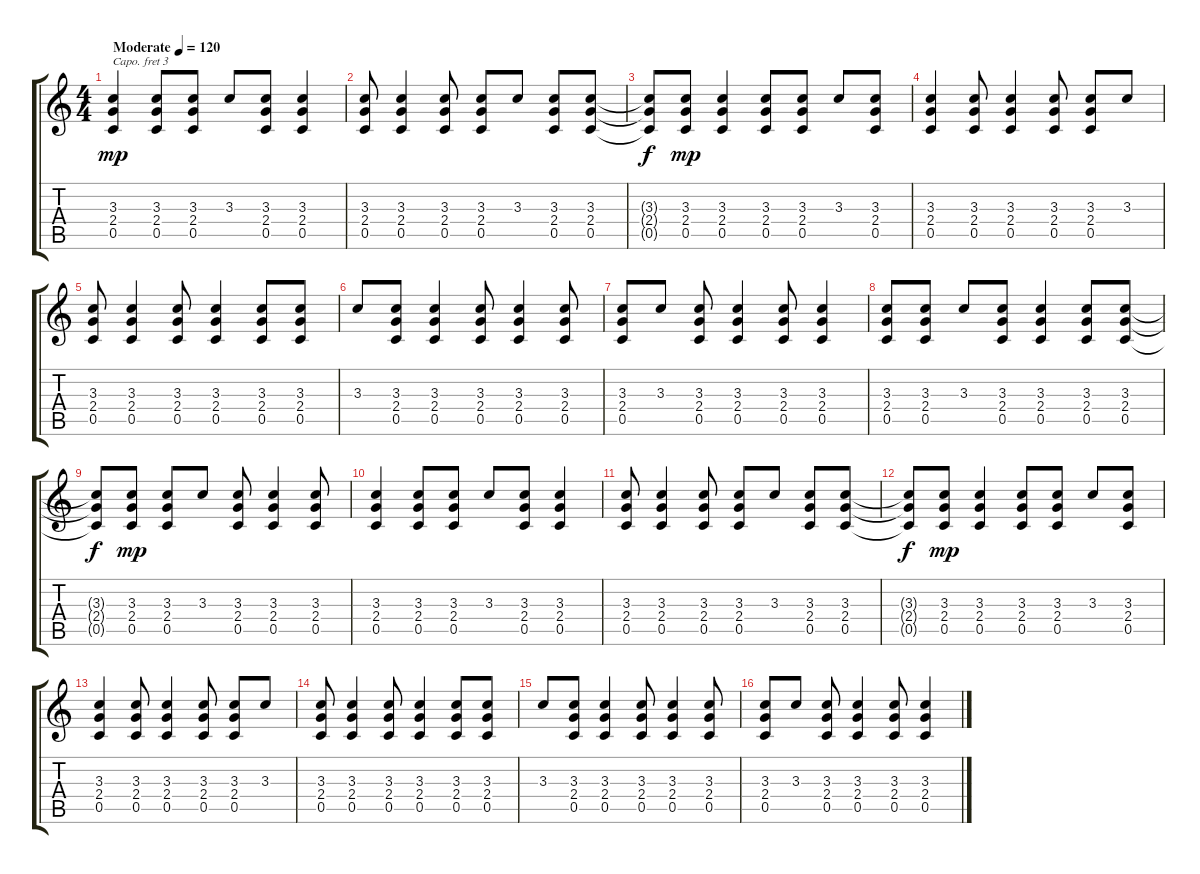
\track "" {instrument acousticguitarnylon}
\staff {score tabs}
\capo 3
\tuning (E4 B3 Gb3 D3 A2 E2) {hide}
\ts (4 4)
\tempo (120 "Moderate")
\clef g2
\ks c
(3.3 2.4 0.5).4{dy mp instrument acousticguitarnylon} (3.3 2.4 0.5).8 (3.3 2.4 0.5).8 3.3.8 (3.3 2.4 0.5).8 (3.3 2.4 0.5).4 |
(3.3 2.4 0.5).8 (3.3 2.4 0.5).4 (3.3 2.4 0.5).8 (3.3 2.4 0.5).8 3.3.8 (3.3 2.4 0.5).8 (3.3 2.4 0.5).8 |
(3.3{t} 2.4{t} 0.5{t}).8{dy f} (3.3 2.4 0.5).8{dy mp} (3.3 2.4 0.5).4 (3.3 2.4 0.5).8 (3.3 2.4 0.5).8 3.3.8 (3.3 2.4 0.5).8 |
(3.3 2.4 0.5).4 (3.3 2.4 0.5).8 (3.3 2.4 0.5).4 (3.3 2.4 0.5).8 (3.3 2.4 0.5).8 3.3.8 |
(3.3 2.4 0.5).8 (3.3 2.4 0.5).4 (3.3 2.4 0.5).8 (3.3 2.4 0.5).4 (3.3 2.4 0.5).8 (3.3 2.4 0.5).8 |
3.3.8 (3.3 2.4 0.5).8 (3.3 2.4 0.5).4 (3.3 2.4 0.5).8 (3.3 2.4 0.5).4 (3.3 2.4 0.5).8 |
(3.3 2.4 0.5).8 3.3.8 (3.3 2.4 0.5).8 (3.3 2.4 0.5).4 (3.3 2.4 0.5).8 (3.3 2.4 0.5).4 |
(3.3 2.4 0.5).8 (3.3 2.4 0.5).8 3.3.8 (3.3 2.4 0.5).8 (3.3 2.4 0.5).4 (3.3 2.4 0.5).8 (3.3 2.4 0.5).8 |
(3.3{t} 2.4{t} 0.5{t}).8{dy f} (3.3 2.4 0.5).8{dy mp} (3.3 2.4 0.5).8 3.3.8 (3.3 2.4 0.5).8 (3.3 2.4 0.5).4 (3.3 2.4 0.5).8 |
(3.3 2.4 0.5).4 (3.3 2.4 0.5).8 (3.3 2.4 0.5).8 3.3.8 (3.3 2.4 0.5).8 (3.3 2.4 0.5).4 |
(3.3 2.4 0.5).8 (3.3 2.4 0.5).4 (3.3 2.4 0.5).8 (3.3 2.4 0.5).8 3.3.8 (3.3 2.4 0.5).8 (3.3 2.4 0.5).8 |
(3.3{t} 2.4{t} 0.5{t}).8{dy f} (3.3 2.4 0.5).8{dy mp} (3.3 2.4 0.5).4 (3.3 2.4 0.5).8 (3.3 2.4 0.5).8 3.3.8 (3.3 2.4 0.5).8 |
(3.3 2.4 0.5).4 (3.3 2.4 0.5).8 (3.3 2.4 0.5).4 (3.3 2.4 0.5).8 (3.3 2.4 0.5).8 3.3.8 |
(3.3 2.4 0.5).8 (3.3 2.4 0.5).4 (3.3 2.4 0.5).8 (3.3 2.4 0.5).4 (3.3 2.4 0.5).8 (3.3 2.4 0.5).8 |
3.3.8 (3.3 2.4 0.5).8 (3.3 2.4 0.5).4 (3.3 2.4 0.5).8 (3.3 2.4 0.5).4 (3.3 2.4 0.5).8 |
(3.3 2.4 0.5).8 3.3.8 (3.3 2.4 0.5).8 (3.3 2.4 0.5).4 (3.3 2.4 0.5).8 (3.3 2.4 0.5).4
